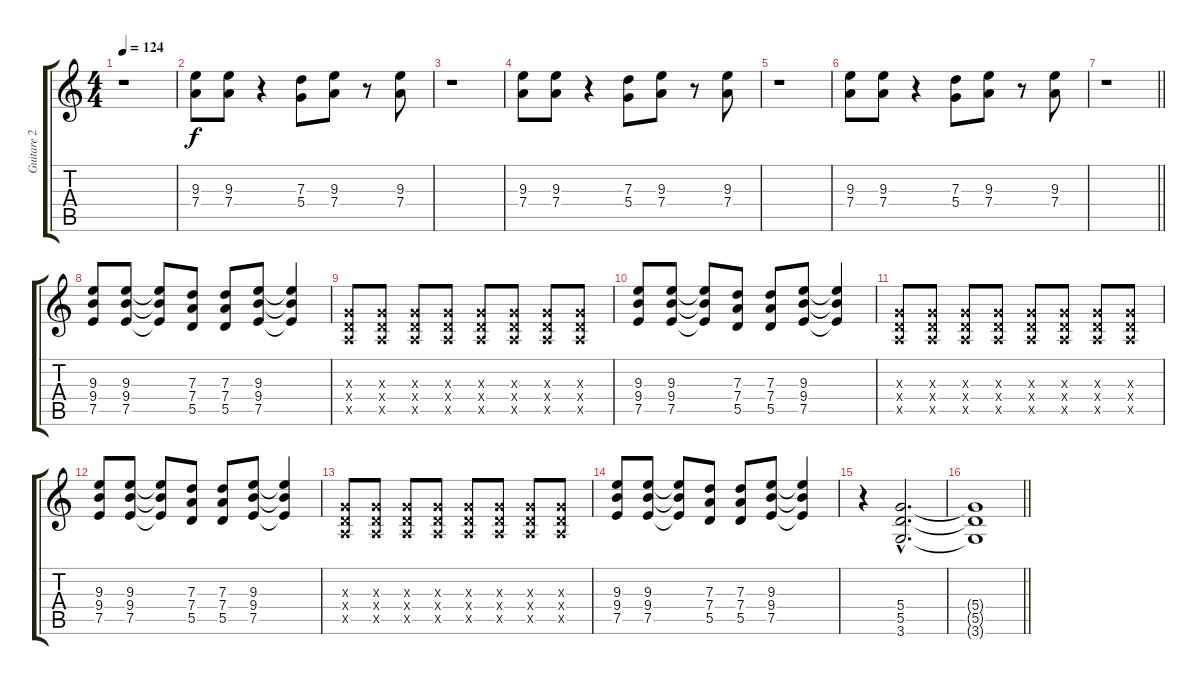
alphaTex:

\track ("Guitare 2" "Guitare 2") {instrument distortionguitar}
\staff {score tabs}
\tuning (E4 B3 G3 D3 A2 E2) {hide}
\ts (4 4)
\tempo 124
\clef g2
\ks c
r.1{dy f} |
(9.3 7.4).8 (9.3 7.4).8 r.4 (7.3 5.4).8 (9.3 7.4).8 r.8 (9.3 7.4).8 |
r.1 |
(9.3 7.4).8 (9.3 7.4).8 r.4 (7.3 5.4).8 (9.3 7.4).8 r.8 (9.3 7.4).8 |
r.1 |
(9.3 7.4).8 (9.3 7.4).8 r.4 (7.3 5.4).8 (9.3 7.4).8 r.8 (9.3 7.4).8 |
\barLineRight lightlight
r.1 |
(9.3 9.4 7.5).8 (9.3 9.4 7.5).8 (9.3{t} 9.4{t} 7.5{t}).8 (7.3 7.4 5.5).8 (7.3 7.4 5.5).8 (9.3 9.4 7.5).8 (9.3{t} 9.4{t} 7.5{t}).4 |
(0.3{x} 0.4{x} 0.5{x}).8 (0.3{x} 0.4{x} 0.5{x}).8 (0.3{x} 0.4{x} 0.5{x}).8 (0.3{x} 0.4{x} 0.5{x}).8 (0.3{x} 0.4{x} 0.5{x}).8 (0.3{x} 0.4{x} 0.5{x}).8 (0.3{x} 0.4{x} 0.5{x}).8 (0.3{x} 0.4{x} 0.5{x}).8 |
(9.3 9.4 7.5).8 (9.3 9.4 7.5).8 (9.3{t} 9.4{t} 7.5{t}).8 (7.3 7.4 5.5).8 (7.3 7.4 5.5).8 (9.3 9.4 7.5).8 (9.3{t} 9.4{t} 7.5{t}).4 |
(0.3{x} 0.4{x} 0.5{x}).8 (0.3{x} 0.4{x} 0.5{x}).8 (0.3{x} 0.4{x} 0.5{x}).8 (0.3{x} 0.4{x} 0.5{x}).8 (0.3{x} 0.4{x} 0.5{x}).8 (0.3{x} 0.4{x} 0.5{x}).8 (0.3{x} 0.4{x} 0.5{x}).8 (0.3{x} 0.4{x} 0.5{x}).8 |
(9.3 9.4 7.5).8 (9.3 9.4 7.5).8 (9.3{t} 9.4{t} 7.5{t}).8 (7.3 7.4 5.5).8 (7.3 7.4 5.5).8 (9.3 9.4 7.5).8 (9.3{t} 9.4{t} 7.5{t}).4 |
(0.3{x} 0.4{x} 0.5{x}).8 (0.3{x} 0.4{x} 0.5{x}).8 (0.3{x} 0.4{x} 0.5{x}).8 (0.3{x} 0.4{x} 0.5{x}).8 (0.3{x} 0.4{x} 0.5{x}).8 (0.3{x} 0.4{x} 0.5{x}).8 (0.3{x} 0.4{x} 0.5{x}).8 (0.3{x} 0.4{x} 0.5{x}).8 |
(9.3 9.4 7.5).8 (9.3 9.4 7.5).8 (9.3{t} 9.4{t} 7.5{t}).8 (7.3 7.4 5.5).8 (7.3 7.4 5.5).8 (9.3 9.4 7.5).8 (9.3{t} 9.4{t} 7.5{t}).4 |
r.4 (5.4{hac} 5.5{hac} 3.6{hac}).2{d} |
\barLineRight lightlight
(5.4{t} 5.5{t} 3.6{t}).1
